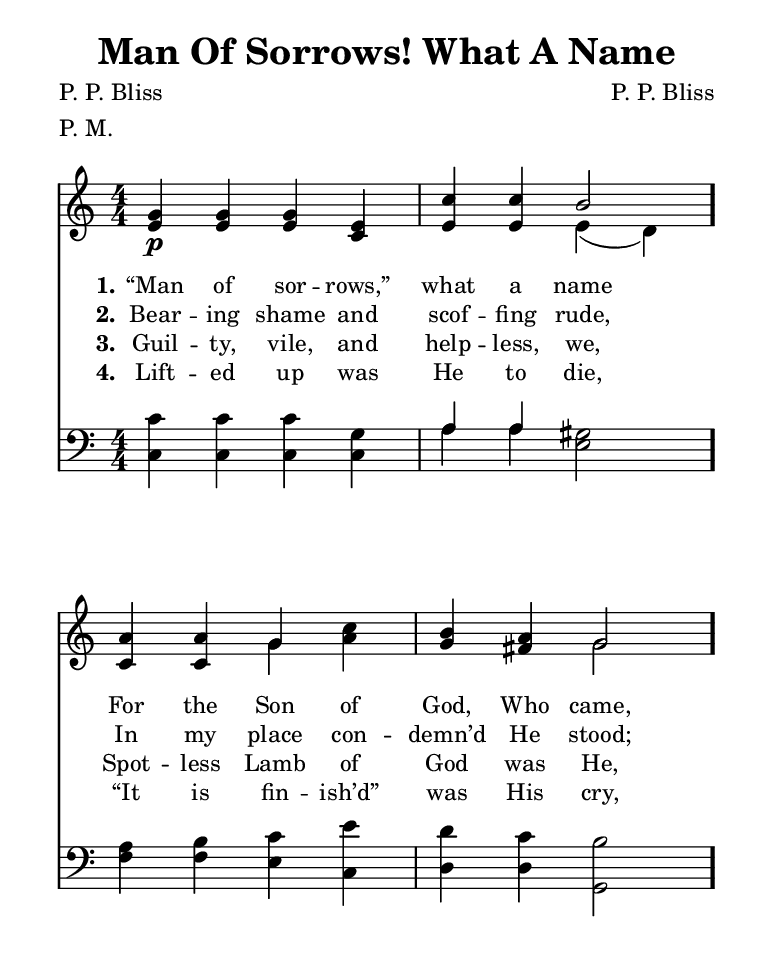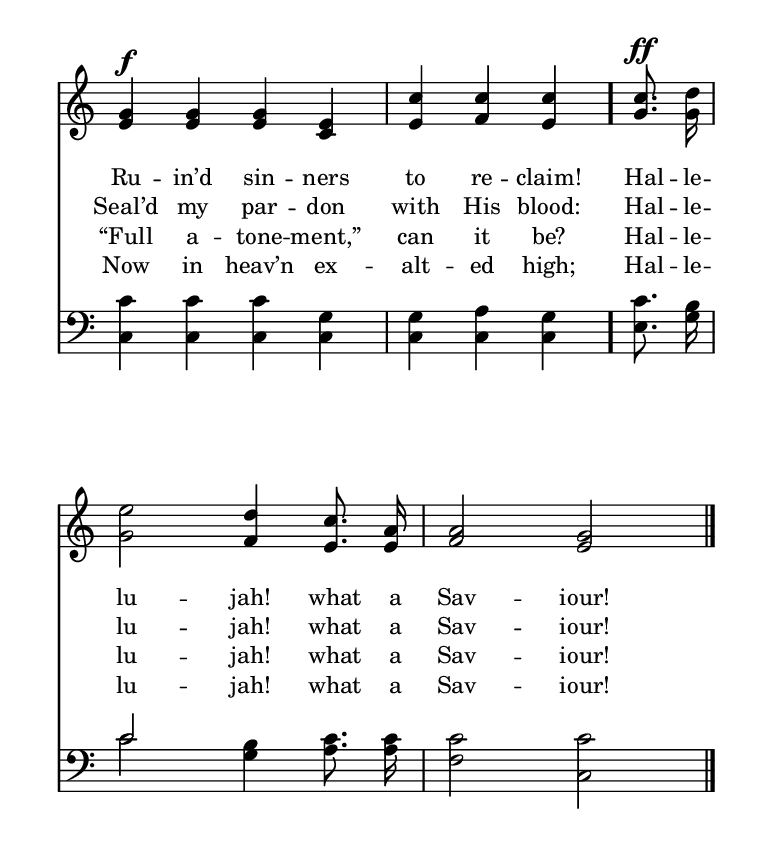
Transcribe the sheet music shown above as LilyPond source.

\include "common/global.ily"
\paper {
  \include "common/paper.ily"
  ragged-bottom = ##t
  systems-per-page = #(cond (is-eogsized 2) (#t #f))
  system-system-spacing.padding = 11
}

\header{
  %gospel
  hymnnumber = "103"
  title = "Man Of Sorrows! What A Name"
  tunename = ""
  meter = "P. M."
  poet = "P. P. Bliss"
  composer = "P. P. Bliss"
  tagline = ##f
}

% for fermata in MIDI
ta = { \tempo 4=80 }
tb = { \tempo 4=40 }

patternAA = { c4 c4 c4 c4 | c4 c4 c2 }
patternAB = { c4 c4 c4 c4 | c4 c4 c4( c4) }

patternBA = { c4 c4 c4 c4 | c4 c4 c4 }

patternCA = { c8. c16 | c2 c4 c8. c16 | c2 c2 }

global = {
  \include "common/overrides.ily"
  \override Staff.TimeSignature.style = #'numbered
  \time 4/4
  \override Score.MetronomeMark.transparent = ##t % hide all fermata changes too
  \ta
  \key c \major
  \autoBeamOff
}

notesSoprano = {
\global
\relative c'' {

  \changePitch \patternAA { g\p g g e | c' c b }
  \changePitch \patternAA { a a g c | b a g }
  \dynamicUp
  \changePitch \patternBA { g\f g g e | c' c c }
  \changePitch \patternCA { c\ff d | e d c a | a g }

  \bar "|."

}
}

notesAlto = {
\global
\relative e' {

  \changePitch \patternAB { e e e c | e e e d }
  \changePitch \patternAA { c c g' a | g fis g }
  \changePitch \patternBA { e e e c | e f e }
  \changePitch \patternCA { g g | g f e e | f e }

}
}

notesTenor = {
\global
\relative a {

  \changePitch \patternAA { c c c g | a a gis }
  \changePitch \patternAA { a b c e | d c b }
  \changePitch \patternBA { c c c g | g a g }
  \changePitch \patternCA { c b | c b c c | c c }

}
}

notesBass = {
\global
\relative f {

  \changePitch \patternAA { c c c c | a' a e }
  \changePitch \patternAA { f f e c | d d g, }
  \changePitch \patternBA { c c c c | c c c }
  \changePitch \patternCA { e g | c g a a | f c }

}
}

wordsA = \lyricmode {
\set stanza = "1."

“Man of sor -- rows,” what a name \bar "."
For the Son of God, Who came, \bar "."
Ru -- in’d sin -- ners to re -- claim! \bar "."
Hal -- le -- lu -- jah! what a Sav -- iour! \bar "."

}

wordsB = \lyricmode {
\set stanza = "2."

Bear -- ing shame and scof -- fing rude,
In my place con -- demn’d He stood;
Seal’d my par -- don with His blood:
Hal -- le -- lu -- jah! what a Sav -- iour!

}

wordsC = \lyricmode {
\set stanza = "3."

Guil -- ty, vile, and help -- less, we,
Spot -- less Lamb of God was He,
“Full a -- tone -- ment,” can it be?
Hal -- le -- lu -- jah! what a Sav -- iour!

}

wordsD = \lyricmode {
\set stanza = "4."

Lift -- ed up was He to die,
“It is fin -- ish’d” was His cry,
Now in heav’n ex -- alt -- ed high;
Hal -- le -- lu -- jah! what a Sav -- iour!

}

\score {
  \context ChoirStaff <<
    \context Staff = upper <<
      \set Staff.autoBeaming = ##f
      \set ChoirStaff.systemStartDelimiter = #'SystemStartBar
      \set ChoirStaff.printPartCombineTexts = ##f
      \partcombine #'(2 . 9) \notesSoprano \notesAlto
      \context NullVoice = sopranos { \voiceOne << \notesSoprano >> }
      \context NullVoice = altos { \voiceTwo << \notesAlto >> }
      \context Lyrics = one   \lyricsto sopranos \wordsA
      \context Lyrics = two   \lyricsto sopranos \wordsB
      \context Lyrics = three \lyricsto sopranos \wordsC
      \context Lyrics = four  \lyricsto sopranos \wordsD
    >>
    \context Staff = men <<
      \set Staff.autoBeaming = ##f
      \clef bass
      \set ChoirStaff.printPartCombineTexts = ##f
      \partcombine #'(2 . 9) \notesTenor \notesBass
      \context NullVoice = tenors { \voiceOne << \notesTenor >> }
      \context NullVoice = basses { \voiceTwo << \notesBass >> }
    >>
  >>
  \layout {
    \include "common/layout.ily"
  }
  \midi{
    \include "common/midi.ily"
  }
}

\version "2.19.49"  % necessary for upgrading to future LilyPond versions.

% vi:set et ts=2 sw=2 ai nocindent syntax=lilypond:
